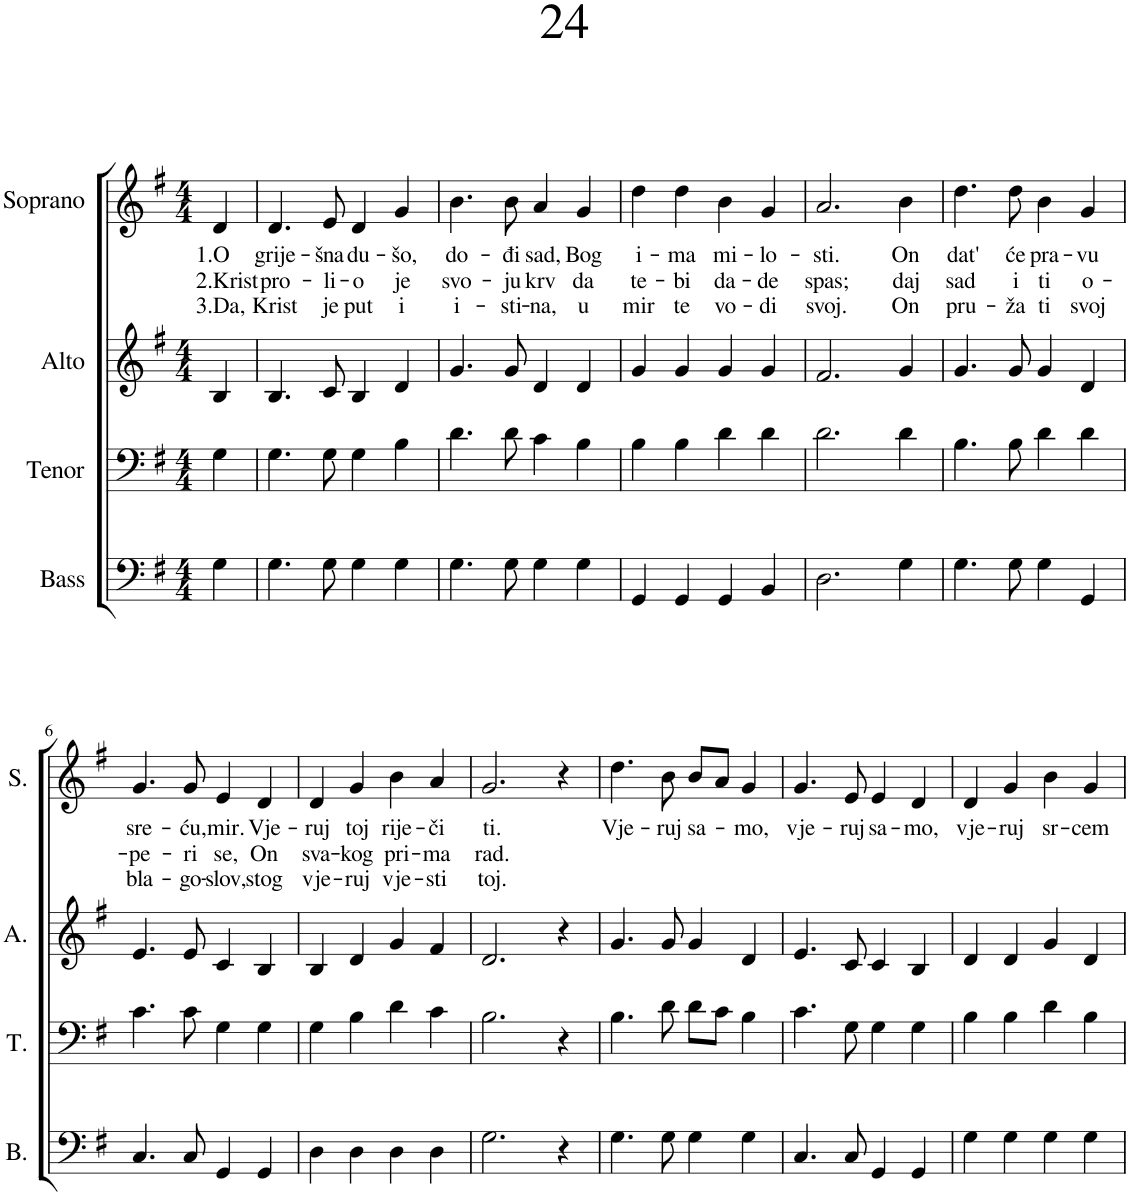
**kern	**kern	**kern	**kern	**text	**text	**text
*part4	*part3	*part2	*part1	*part1	*part1	*part1
*staff4	*staff3	*staff2	*staff1	*staff1	*staff1	*staff1
*I"Bass	*I"Tenor	*I"Alto	*I"Soprano	*	*	*
*I'B.	*I'T.	*I'A.	*I'S.	*	*	*
*clefF4	*clefF4	*clefG2	*clefG2	*	*	*
*k[f#]	*k[f#]	*k[f#]	*k[f#]	*	*	*
*M4/4	*M4/4	*M4/4	*M4/4	*	*	*
=	=	=	=	=	=	=
!	!	!	!	!LO:LY:b	!LO:LY:b	!LO:LY:b
4G\	4G\	4B/	4d/	1.O	2.Krist	3.Da,
=1	=1	=1	=1	=1	=1	=1
!	!	!	!	!LO:LY:b	!LO:LY:b	!LO:LY:b
4.G\	4.G\	4.B/	4.d/	grije-	pro-	Krist
!	!	!	!	!LO:LY:b	!LO:LY:b	!LO:LY:b
8G\	8G\	8c/	8e/	-šna	-li-	je
!	!	!	!	!LO:LY:b	!LO:LY:b	!LO:LY:b
4G\	4G\	4B/	4d/	du-	-o	put
!	!	!	!	!LO:LY:b	!LO:LY:b	!LO:LY:b
4G\	4B\	4d/	4g/	-šo,	je	i
=2	=2	=2	=2	=2	=2	=2
!	!	!	!	!LO:LY:b	!LO:LY:b	!LO:LY:b
4.G\	4.d\	4.g/	4.b\	do-	svo-	i-
!	!	!	!	!LO:LY:b	!LO:LY:b	!LO:LY:b
8G\	8d\	8g/	8b\	-đi	-ju	-sti-
!	!	!	!	!LO:LY:b	!LO:LY:b	!LO:LY:b
4G\	4c\	4d/	4a/	sad,	krv	-na,
!	!	!	!	!LO:LY:b	!LO:LY:b	!LO:LY:b
4G\	4B\	4d/	4g/	Bog	da	u
=3	=3	=3	=3	=3	=3	=3
!	!	!	!	!LO:LY:b	!LO:LY:b	!LO:LY:b
4GG/	4B\	4g/	4dd\	i-	te-	mir
!	!	!	!	!LO:LY:b	!LO:LY:b	!LO:LY:b
4GG/	4B\	4g/	4dd\	-ma	-bi	te
!	!	!	!	!LO:LY:b	!LO:LY:b	!LO:LY:b
4GG/	4d\	4g/	4b\	mi-	da-	vo-
!	!	!	!	!LO:LY:b	!LO:LY:b	!LO:LY:b
4BB/	4d\	4g/	4g/	-lo-	-de	-di
=4	=4	=4	=4	=4	=4	=4
!	!	!	!	!LO:LY:b	!LO:LY:b	!LO:LY:b
2.D\	2.d\	2.f#/	2.a/	-sti.	spas;	svoj.
!	!	!	!	!LO:LY:b	!LO:LY:b	!LO:LY:b
4G\	4d\	4g/	4b\	On	daj	On
=5	=5	=5	=5	=5	=5	=5
!	!	!	!	!LO:LY:b	!LO:LY:b	!LO:LY:b
4.G\	4.B\	4.g/	4.dd\	dat'	sad	pru-
!	!	!	!	!LO:LY:b	!LO:LY:b	!LO:LY:b
8G\	8B\	8g/	8dd\	će	i	-ža
!	!	!	!	!LO:LY:b	!LO:LY:b	!LO:LY:b
4G\	4d\	4g/	4b\	pra-	ti	ti
!	!	!	!	!LO:LY:b	!LO:LY:b	!LO:LY:b
4GG/	4d\	4d/	4g/	-vu	o-	svoj
!!LO:LB:g=z
=6	=6	=6	=6	=6	=6	=6
!	!	!	!	!LO:LY:b	!LO:LY:b	!LO:LY:b
4.C/	4.c\	4.e/	4.g/	sre-	-pe-	bla-
!	!	!	!	!LO:LY:b	!LO:LY:b	!LO:LY:b
8C/	8c\	8e/	8g/	-ću,	-ri	-go-
!	!	!	!	!LO:LY:b	!LO:LY:b	!LO:LY:b
4GG/	4G\	4c/	4e/	mir.	se,	-slov,
!	!	!	!	!LO:LY:b	!LO:LY:b	!LO:LY:b
4GG/	4G\	4B/	4d/	Vje-	On	stog
=7	=7	=7	=7	=7	=7	=7
!	!	!	!	!LO:LY:b	!LO:LY:b	!LO:LY:b
4D\	4G\	4B/	4d/	-ruj	sva-	vje-
!	!	!	!	!LO:LY:b	!LO:LY:b	!LO:LY:b
4D\	4B\	4d/	4g/	toj	-kog	-ruj
!	!	!	!	!LO:LY:b	!LO:LY:b	!LO:LY:b
4D\	4d\	4g/	4b\	rije-	pri-	vje-
!	!	!	!	!LO:LY:b	!LO:LY:b	!LO:LY:b
4D\	4c\	4f#/	4a/	-či	-ma	-sti
=8	=8	=8	=8	=8	=8	=8
!	!	!	!	!LO:LY:b	!LO:LY:b	!LO:LY:b
2.G\	2.B\	2.d/	2.g/	ti.	rad.	toj.
4r	4r	4r	4r	.	.	.
=9	=9	=9	=9	=9	=9	=9
!	!	!	!	!LO:LY:b	!	!
4.G\	4.B\	4.g/	4.dd\	Vje-	.	.
!	!	!	!	!LO:LY:b	!	!
8G\	8d\	8g/	8b\	-ruj	.	.
!	!	!	!	!LO:LY:b	!	!
4G\	8d\L	4g/	8b/L	sa-	.	.
.	8c\J	.	8a/J	.	.	.
!	!	!	!	!LO:LY:b	!	!
4G\	4B\	4d/	4g/	-mo,	.	.
=10	=10	=10	=10	=10	=10	=10
!	!	!	!	!LO:LY:b	!	!
4.C/	4.c\	4.e/	4.g/	vje-	.	.
!	!	!	!	!LO:LY:b	!	!
8C/	8G\	8c/	8e/	-ruj	.	.
!	!	!	!	!LO:LY:b	!	!
4GG/	4G\	4c/	4e/	sa-	.	.
!	!	!	!	!LO:LY:b	!	!
4GG/	4G\	4B/	4d/	-mo,	.	.
=11	=11	=11	=11	=11	=11	=11
!	!	!	!	!LO:LY:b	!	!
4G\	4B\	4d/	4d/	vje-	.	.
!	!	!	!	!LO:LY:b	!	!
4G\	4B\	4d/	4g/	-ruj	.	.
!	!	!	!	!LO:LY:b	!	!
4G\	4d\	4g/	4b\	sr-	.	.
!	!	!	!	!LO:LY:b	!	!
4G\	4B\	4d/	4g/	-cem	.	.
=	=	=	=	=	=	=
*-	*-	*-	*-	*-	*-	*-
